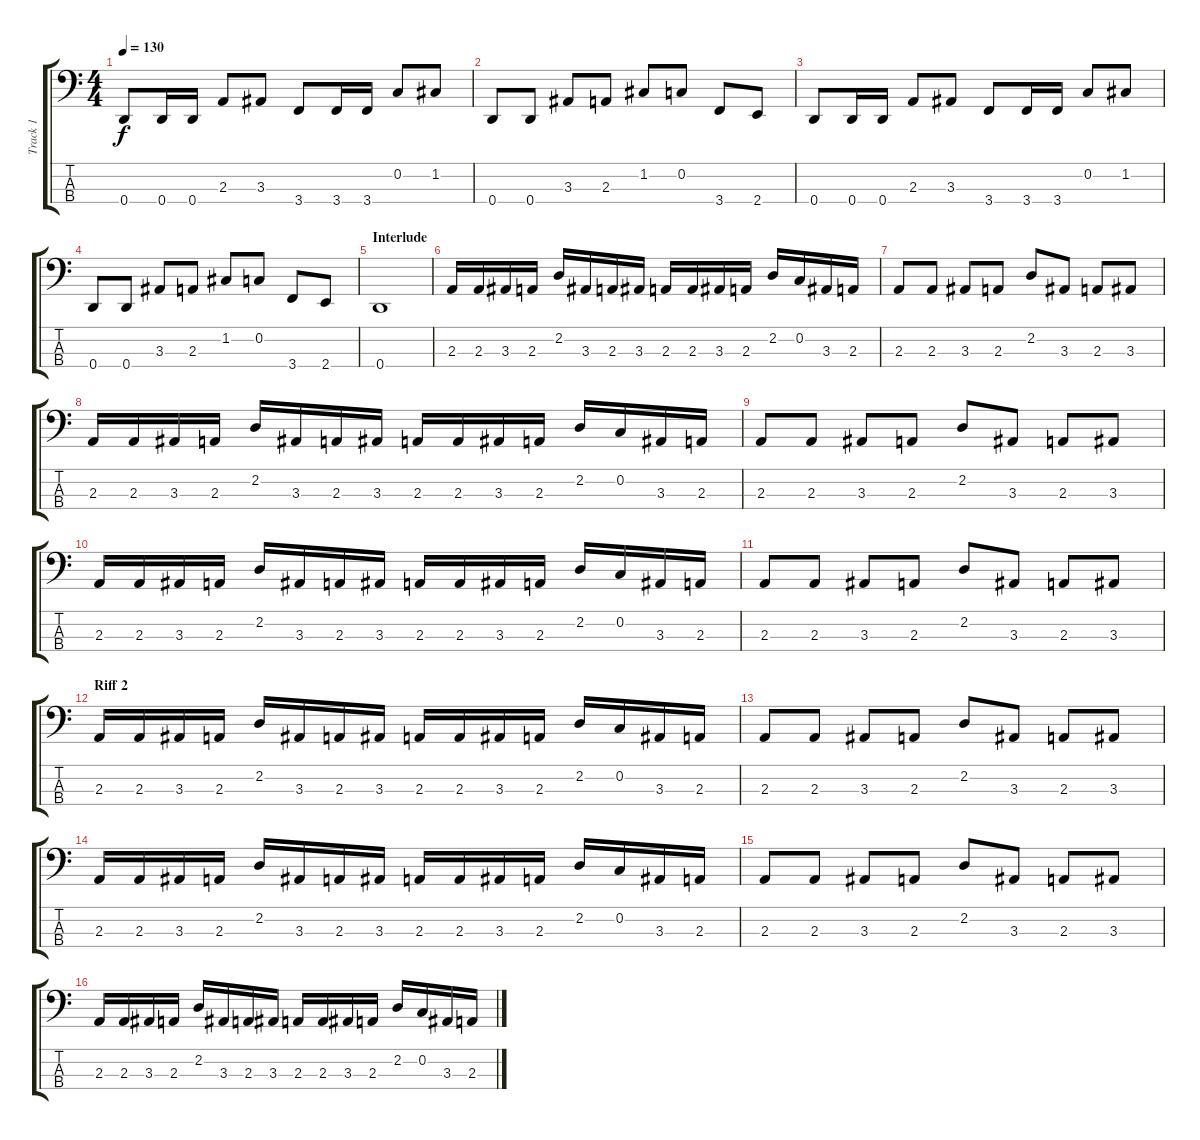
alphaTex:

\track ("Track 1" "Track 1") {instrument electricbasspick}
\staff {score tabs}
\tuning (F2 C2 G1 D1) {hide}
\ts (4 4)
\tempo 130
\clef f4
\ks c
0.4.8{dy f} 0.4.16 0.4.16 2.3.8 3.3.8 3.4.8 3.4.16 3.4.16 0.2.8 1.2.8 |
0.4.8 0.4.8 3.3.8 2.3.8 1.2.8 0.2.8 3.4.8 2.4.8 |
0.4.8 0.4.16 0.4.16 2.3.8 3.3.8 3.4.8 3.4.16 3.4.16 0.2.8 1.2.8 |
0.4.8 0.4.8 3.3.8 2.3.8 1.2.8 0.2.8 3.4.8 2.4.8 |
\section ("" "Interlude")
0.4.1 |
2.3.16 2.3.16 3.3.16 2.3.16 2.2.16 3.3.16 2.3.16 3.3.16 2.3.16 2.3.16 3.3.16 2.3.16 2.2.16 0.2.16 3.3.16 2.3.16 |
2.3.8 2.3.8 3.3.8 2.3.8 2.2.8 3.3.8 2.3.8 3.3.8 |
2.3.16 2.3.16 3.3.16 2.3.16 2.2.16 3.3.16 2.3.16 3.3.16 2.3.16 2.3.16 3.3.16 2.3.16 2.2.16 0.2.16 3.3.16 2.3.16 |
2.3.8 2.3.8 3.3.8 2.3.8 2.2.8 3.3.8 2.3.8 3.3.8 |
2.3.16 2.3.16 3.3.16 2.3.16 2.2.16 3.3.16 2.3.16 3.3.16 2.3.16 2.3.16 3.3.16 2.3.16 2.2.16 0.2.16 3.3.16 2.3.16 |
2.3.8 2.3.8 3.3.8 2.3.8 2.2.8 3.3.8 2.3.8 3.3.8 |
\section ("" "Riff 2")
2.3.16 2.3.16 3.3.16 2.3.16 2.2.16 3.3.16 2.3.16 3.3.16 2.3.16 2.3.16 3.3.16 2.3.16 2.2.16 0.2.16 3.3.16 2.3.16 |
2.3.8 2.3.8 3.3.8 2.3.8 2.2.8 3.3.8 2.3.8 3.3.8 |
2.3.16 2.3.16 3.3.16 2.3.16 2.2.16 3.3.16 2.3.16 3.3.16 2.3.16 2.3.16 3.3.16 2.3.16 2.2.16 0.2.16 3.3.16 2.3.16 |
2.3.8 2.3.8 3.3.8 2.3.8 2.2.8 3.3.8 2.3.8 3.3.8 |
2.3.16 2.3.16 3.3.16 2.3.16 2.2.16 3.3.16 2.3.16 3.3.16 2.3.16 2.3.16 3.3.16 2.3.16 2.2.16 0.2.16 3.3.16 2.3.16
